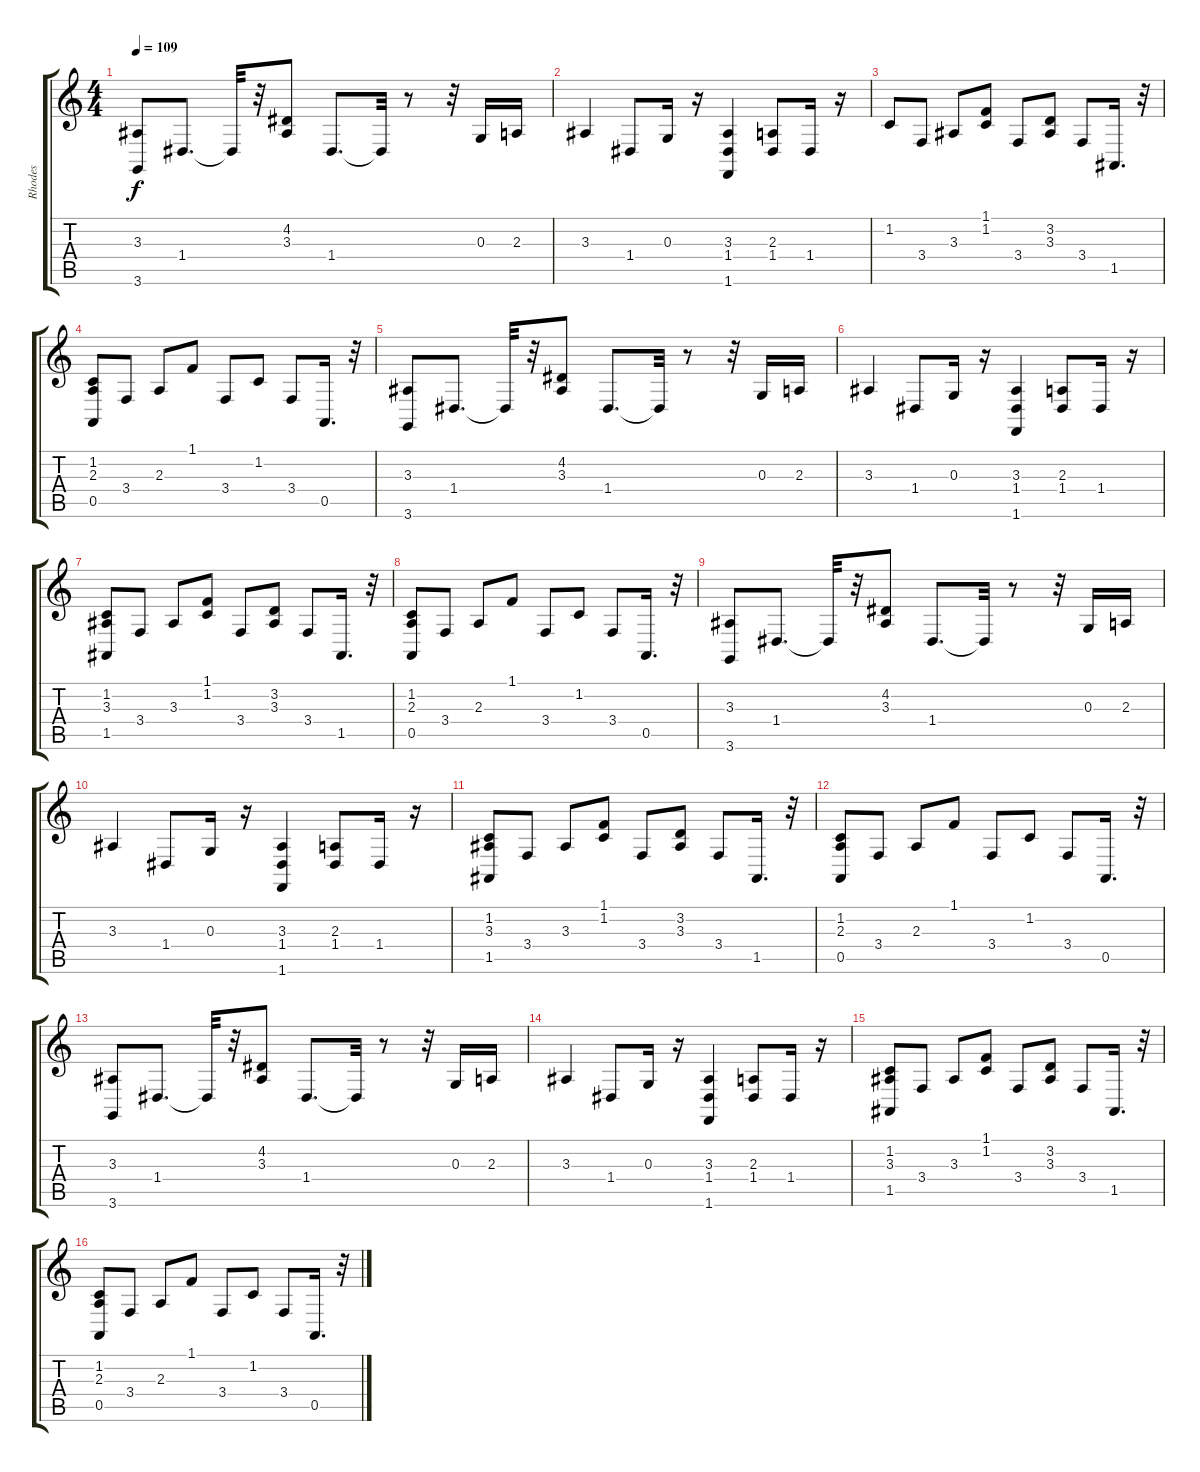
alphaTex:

\track ("Rhodes" "Rhodes") {instrument electricpiano2}
\staff {score tabs}
\tuning (E4 B3 G3 D3 A2 E2) {hide}
\ts (4 4)
\tempo 109
\clef g2
\ks c
(3.3 3.6).8{dy f} 1.4.8{d} 1.4{t}.32 r.32 (4.2 3.3).8 1.4.8{d} 1.4{t}.32 r.8 r.32 0.3.16 2.3.16 |
3.3.4 1.4.8 0.3.16 r.16 (3.3 1.4 1.6).4 (2.3 1.4).8 1.4.16 r.16 |
1.2.8 3.4.8 3.3.8 (1.1 1.2).8 3.4.8 (3.2 3.3).8 3.4.8 1.5.16{d} r.32 |
(1.2 2.3 0.5).8 3.4.8 2.3.8 1.1.8 3.4.8 1.2.8 3.4.8 0.5.16{d} r.32 |
(3.3 3.6).8 1.4.8{d} 1.4{t}.32 r.32 (4.2 3.3).8 1.4.8{d} 1.4{t}.32 r.8 r.32 0.3.16 2.3.16 |
3.3.4 1.4.8 0.3.16 r.16 (3.3 1.4 1.6).4 (2.3 1.4).8 1.4.16 r.16 |
(1.2 3.3 1.5).8 3.4.8 3.3.8 (1.1 1.2).8 3.4.8 (3.2 3.3).8 3.4.8 1.5.16{d} r.32 |
(1.2 2.3 0.5).8 3.4.8 2.3.8 1.1.8 3.4.8 1.2.8 3.4.8 0.5.16{d} r.32 |
(3.3 3.6).8 1.4.8{d} 1.4{t}.32 r.32 (4.2 3.3).8 1.4.8{d} 1.4{t}.32 r.8 r.32 0.3.16 2.3.16 |
3.3.4 1.4.8 0.3.16 r.16 (3.3 1.4 1.6).4 (2.3 1.4).8 1.4.16 r.16 |
(1.2 3.3 1.5).8 3.4.8 3.3.8 (1.1 1.2).8 3.4.8 (3.2 3.3).8 3.4.8 1.5.16{d} r.32 |
(1.2 2.3 0.5).8 3.4.8 2.3.8 1.1.8 3.4.8 1.2.8 3.4.8 0.5.16{d} r.32 |
(3.3 3.6).8 1.4.8{d} 1.4{t}.32 r.32 (4.2 3.3).8 1.4.8{d} 1.4{t}.32 r.8 r.32 0.3.16 2.3.16 |
3.3.4 1.4.8 0.3.16 r.16 (3.3 1.4 1.6).4 (2.3 1.4).8 1.4.16 r.16 |
(1.2 3.3 1.5).8 3.4.8 3.3.8 (1.1 1.2).8 3.4.8 (3.2 3.3).8 3.4.8 1.5.16{d} r.32 |
(1.2 2.3 0.5).8 3.4.8 2.3.8 1.1.8 3.4.8 1.2.8 3.4.8 0.5.16{d} r.32
